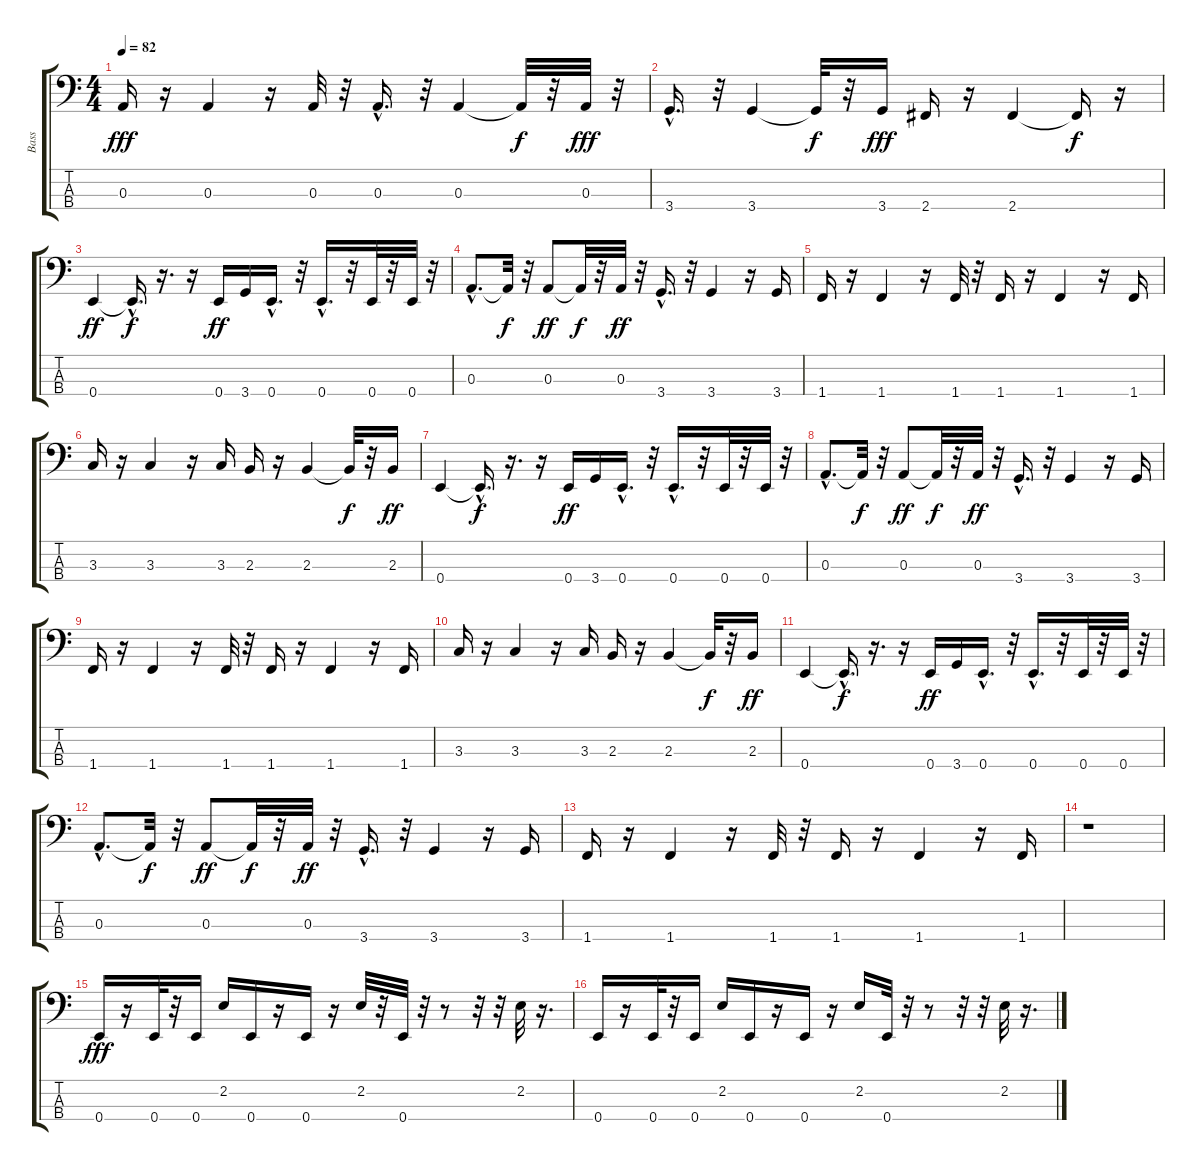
\track ("Bass" "Bass") {instrument electricbassfinger}
\staff {score tabs}
\tuning (G2 D2 A1 E1) {hide}
\ts (4 4)
\tempo 82
\clef f4
\ks c
0.3.16{dy fff} r.16 0.3.4 r.16 0.3.32 r.32 0.3{hac}.16{d} r.32 0.3.4 0.3{t}.32{dy f} r.32 0.3.32{dy fff} r.32 |
3.4{hac}.16{d} r.32 3.4.4 3.4{t}.32{dy f} r.32 3.4.16{dy fff} 2.4.16 r.16 2.4.4 2.4{t}.16{dy f} r.16 |
0.4.4{dy ff} 0.4{hac t}.16{d dy f} r.16{d} r.16 0.4.16{dy ff} 3.4.16 0.4{hac}.16{d} r.32 0.4{hac}.16{d} r.32 0.4.32 r.32 0.4.32 r.32 |
0.3{hac}.8{d} 0.3{t}.32{dy f} r.32 0.3.8{dy ff} 0.3{t}.32{dy f} r.32 0.3.32{dy ff} r.32 3.4{hac}.16{d} r.32 3.4.4 r.16 3.4.16 |
1.4.16 r.16 1.4.4 r.16 1.4.32 r.32 1.4.16 r.16 1.4.4 r.16 1.4.16 |
3.3.16 r.16 3.3.4 r.16 3.3.16 2.3.16 r.16 2.3.4 2.3{t}.32{dy f} r.32 2.3.16{dy ff} |
0.4.4 0.4{hac t}.16{d dy f} r.16{d} r.16 0.4.16{dy ff} 3.4.16 0.4{hac}.16{d} r.32 0.4{hac}.16{d} r.32 0.4.32 r.32 0.4.32 r.32 |
0.3{hac}.8{d} 0.3{t}.32{dy f} r.32 0.3.8{dy ff} 0.3{t}.32{dy f} r.32 0.3.32{dy ff} r.32 3.4{hac}.16{d} r.32 3.4.4 r.16 3.4.16 |
1.4.16 r.16 1.4.4 r.16 1.4.32 r.32 1.4.16 r.16 1.4.4 r.16 1.4.16 |
3.3.16 r.16 3.3.4 r.16 3.3.16 2.3.16 r.16 2.3.4 2.3{t}.32{dy f} r.32 2.3.16{dy ff} |
0.4.4 0.4{hac t}.16{d dy f} r.16{d} r.16 0.4.16{dy ff} 3.4.16 0.4{hac}.16{d} r.32 0.4{hac}.16{d} r.32 0.4.32 r.32 0.4.32 r.32 |
0.3{hac}.8{d} 0.3{t}.32{dy f} r.32 0.3.8{dy ff} 0.3{t}.32{dy f} r.32 0.3.32{dy ff} r.32 3.4{hac}.16{d} r.32 3.4.4 r.16 3.4.16 |
1.4.16 r.16 1.4.4 r.16 1.4.32 r.32 1.4.16 r.16 1.4.4 r.16 1.4.16 |
r.1 |
0.4.16{dy fff} r.16 0.4.32 r.32 0.4.16 2.2.16 0.4.16 r.16 0.4.16 r.16 2.2.32 r.32 0.4.32 r.32 r.8 r.32 r.32 2.2.32 r.16{d} |
0.4.16 r.16 0.4.32 r.32 0.4.16 2.2.16 0.4.16 r.16 0.4.16 r.16 2.2.16 0.4.32 r.32 r.8 r.32 r.32 2.2.32 r.16{d}
